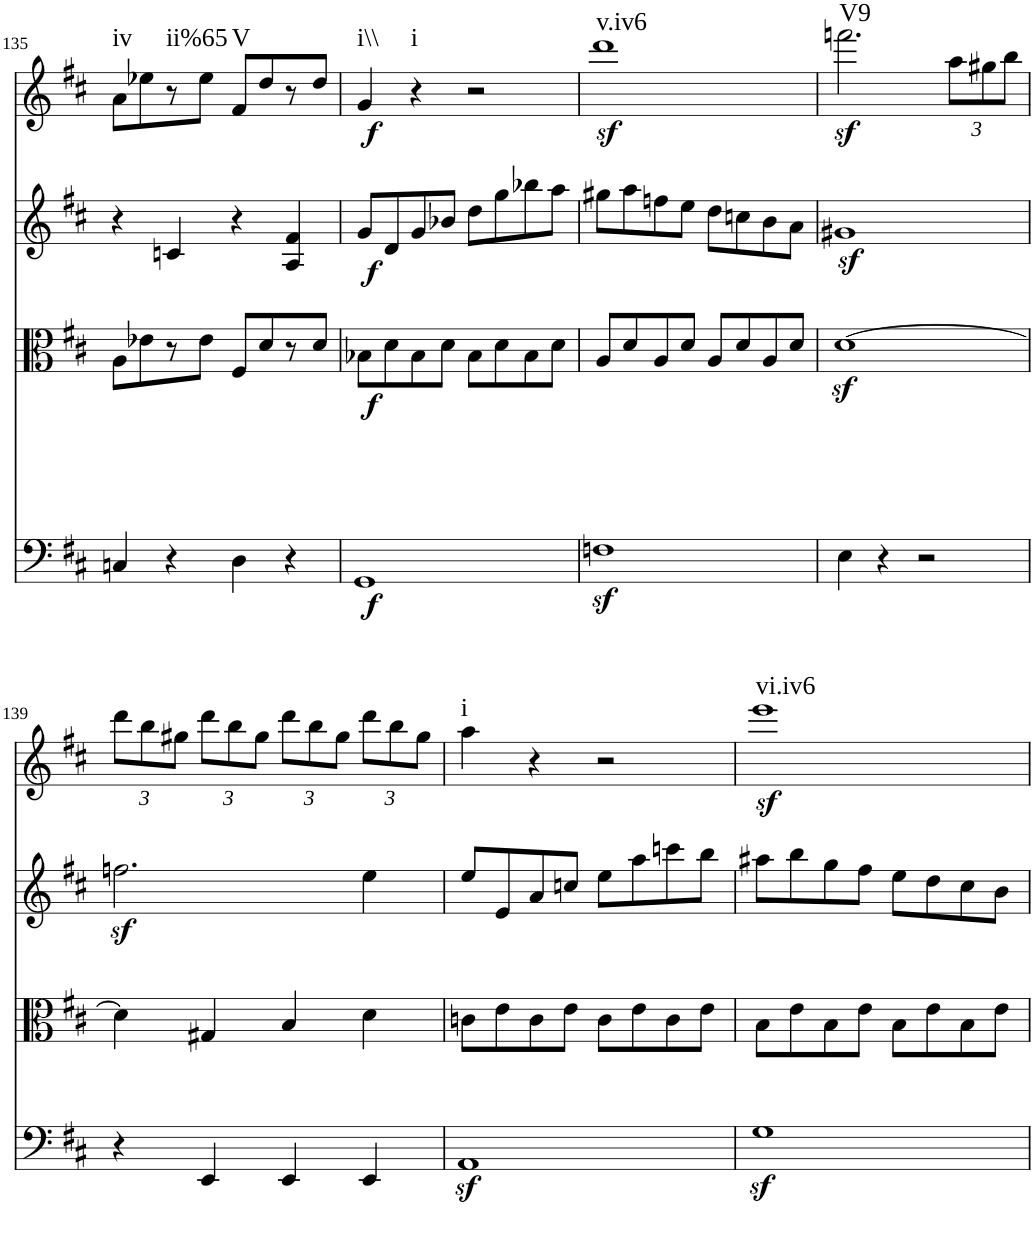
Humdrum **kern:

**kern	**dynam	**kern	**kern	**dynam	**kern	**dynam	**harte
*part4	*part4	*part3	*part2	*part2	*part1	*part1	*part1
*staff4	*staff4	*staff3	*staff2	*staff2	*staff1	*staff1	*
*I"Violoncello	*	*I"Viola	*I"Violin II	*	*I"Violin I	*	*
!!LO:PB:g=z
*clefF4	*	*clefC3	*clefG2	*	*clefG2	*	*
*k[f#c#]	*	*k[f#c#]	*k[f#c#]	*	*k[f#c#]	*	*
*M2/2	*	*M2/2	*M2/2	*	*M2/2	*	*
=135	=135	=135	=135	=135	=135	=135	=135
!	!	!	!	!	!	!	!LO:H:kt=iv
4Cn/	.	8A\L	4r	.	8a\L	.	N
.	.	8e-X\	.	.	8ee-X\	.	.
!	!	!	!	!	!	!	!LO:H:kt=ii%65
4r	.	8r	4cn/	.	8r	.	N
.	.	8e-\J	.	.	8ee-\J	.	.
!	!	!	!	!	!	!	!LO:H:kt=V
4D\	.	8F#/L	4r	.	8f#/L	.	N
.	.	8d/	.	.	8dd/	.	.
4r	.	8r	4A/ 4f#/	.	8r	.	.
.	.	8d/J	.	.	8dd/J	.	.
=136	=136	=136	=136	=136	=136	=136	=136
!	!LO:DY:a	!	!	!	!	!	!
!	!LO:DY:n=1:b	!	!	!LO:DY:b	!	!LO:DY:b	!LO:H:kt=i\\
1GG	f f	8B-X\L	8g/L	f	4g/	f	N
.	.	8d\	8d/	.	.	.	.
!	!	!	!	!	!	!	!LO:H:kt=i
.	.	8B-\	8g/	.	4r	.	N
.	.	8d\J	8b-X/J	.	.	.	.
.	.	8B-\L	8dd\L	.	2r	.	.
.	.	8d\	8gg\	.	.	.	.
.	.	8B-\	8bb-X\	.	.	.	.
.	.	8d\J	8aa\J	.	.	.	.
=137	=137	=137	=137	=137	=137	=137	=137
!	!	!	!	!	!	!LO:DY:b	!LO:H:kt=v.iv6
1Fnz<	.	8A/L	8gg#X\L	.	1ddd	sf	N
.	.	8d/	8aa\	.	.	.	.
.	.	8A/	8ffn\	.	.	.	.
.	.	8d/J	8ee\J	.	.	.	.
.	.	8A/L	8dd\L	.	.	.	.
.	.	8d/	8ccn\	.	.	.	.
.	.	8A/	8b\	.	.	.	.
.	.	8d/J	8a\J	.	.	.	.
=138	=138	=138	=138	=138	=138	=138	=138
!	!	!	!	!	!	!LO:DY:b	!LO:H:kt=V9
4E\	.	[1dz<	1g#Xz<	.	2.fffn\	sf	N
4r	.	.	.	.	.	.	.
2r	.	.	.	.	.	.	.
*	*	*	*	*	*Xbrackettup	*	*
.	.	.	.	.	12aa\L	.	.
.	.	.	.	.	12gg#X\	.	.
.	.	.	.	.	12bb\J	.	.
!!LO:LB:g=z
=139	=139	=139	=139	=139	=139	=139	=139
4r	.	4d\]	2.ffnz<\	.	12ddd\L	.	.
.	.	.	.	.	12bb\	.	.
.	.	.	.	.	12gg#X\J	.	.
4EE/	.	4G#X/	.	.	12ddd\L	.	.
.	.	.	.	.	12bb\	.	.
.	.	.	.	.	12gg#\J	.	.
4EE/	.	4B/	.	.	12ddd\L	.	.
.	.	.	.	.	12bb\	.	.
.	.	.	.	.	12gg#\J	.	.
4EE/	.	4d\	4ee\	.	12ddd\L	.	.
.	.	.	.	.	12bb\	.	.
.	.	.	.	.	12gg#\J	.	.
=140	=140	=140	=140	=140	=140	=140	=140
!	!	!	!	!	!	!	!LO:H:kt=i
1AAz<	.	8cn\L	8ee/L	.	4aa\	.	N
.	.	8e\	8e/	.	.	.	.
.	.	8c\	8a/	.	4r	.	.
.	.	8e\J	8ccn/J	.	.	.	.
.	.	8c\L	8ee\L	.	2r	.	.
.	.	8e\	8aa\	.	.	.	.
.	.	8c\	8cccn\	.	.	.	.
.	.	8e\J	8bb\J	.	.	.	.
=141	=141	=141	=141	=141	=141	=141	=141
!	!	!	!	!	!	!LO:DY:b	!LO:H:kt=vi.iv6
1Gz<	.	8B\L	8aa#X\L	.	1eee	sf	N
.	.	8e\	8bb\	.	.	.	.
.	.	8B\	8gg\	.	.	.	.
.	.	8e\J	8ff#\J	.	.	.	.
.	.	8B\L	8ee\L	.	.	.	.
.	.	8e\	8dd\	.	.	.	.
.	.	8B\	8cc#\	.	.	.	.
.	.	8e\J	8b\J	.	.	.	.
=	=	=	=	=	=	=	=
*-	*-	*-	*-	*-	*-	*-	*-
